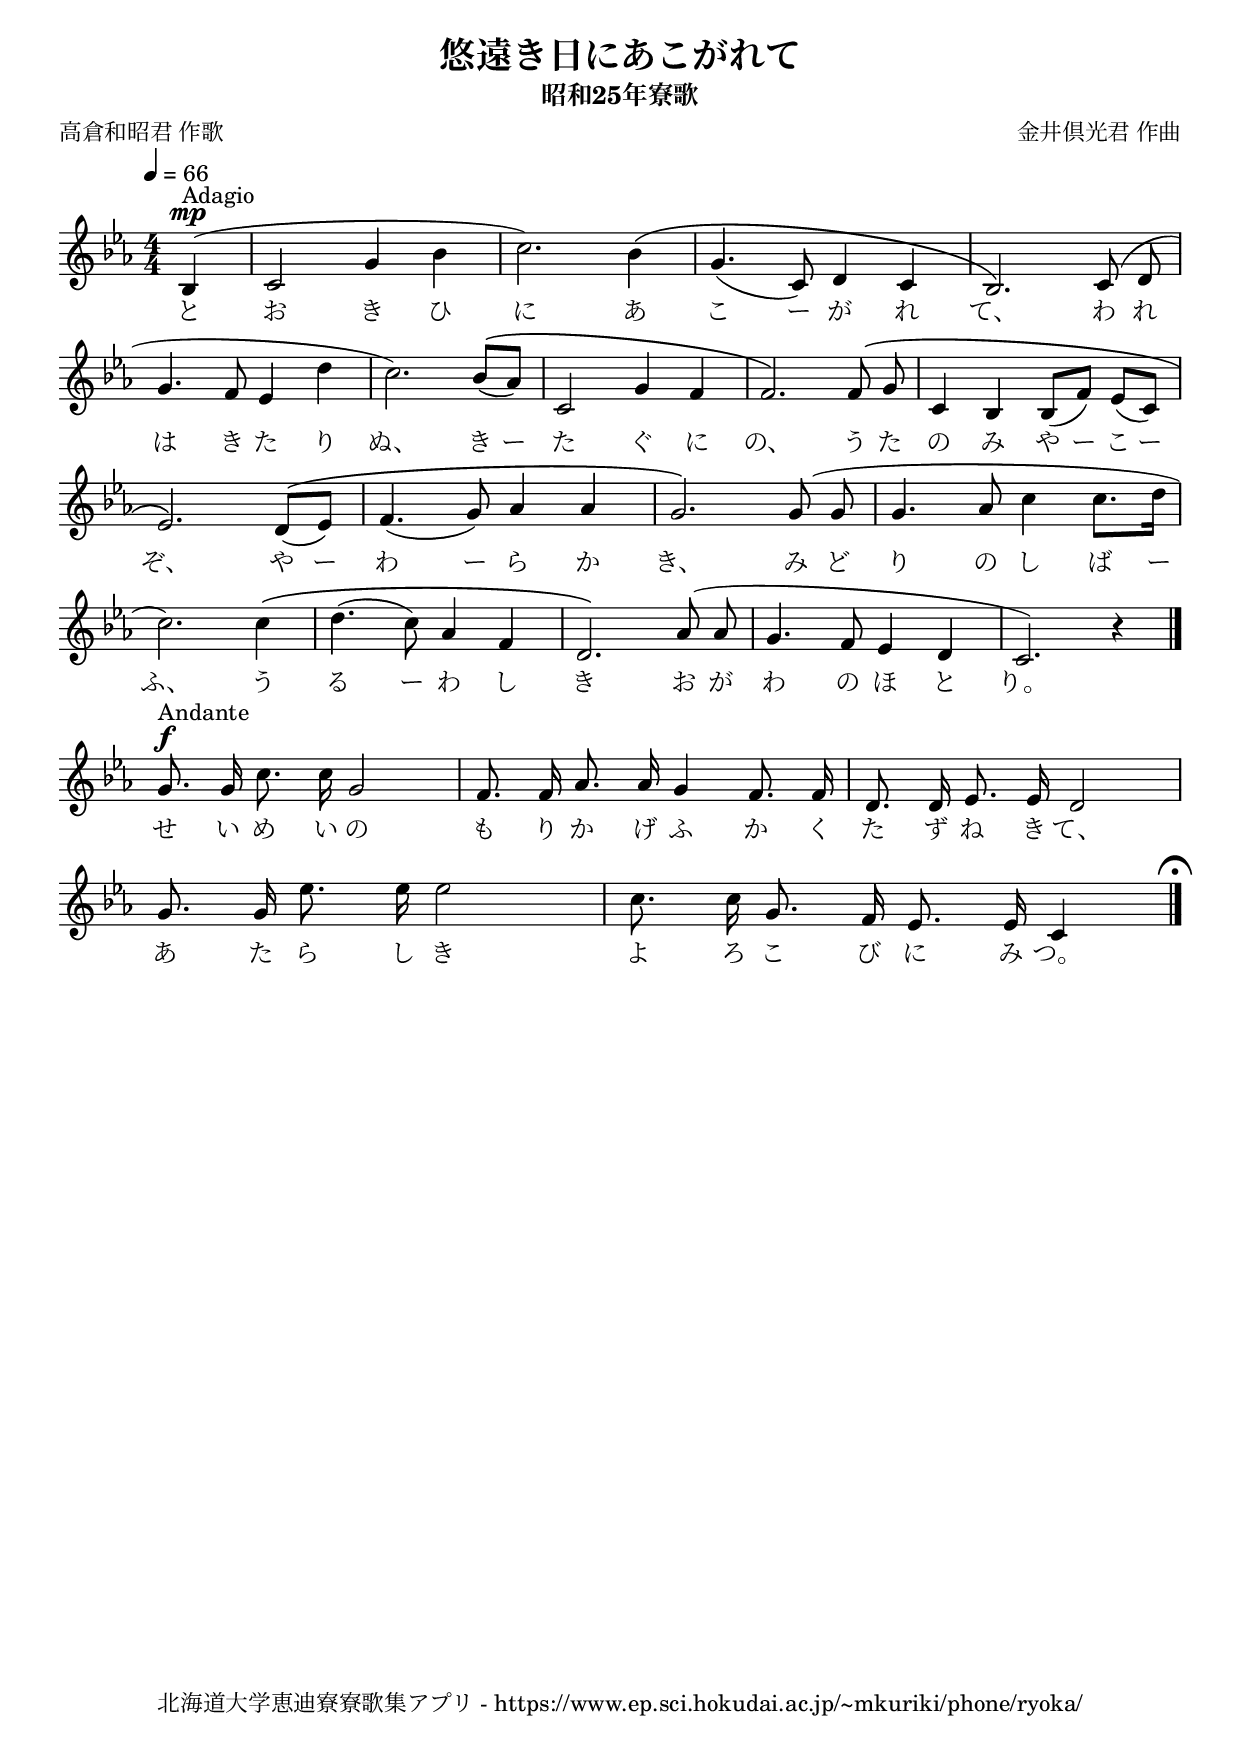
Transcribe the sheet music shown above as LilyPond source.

\version "2.18.2"

\paper {indent = 0}

\header {
  title = "悠遠き日にあこがれて"
  subtitle = "昭和25年寮歌"
  composer = "金井倶光君 作曲"
  poet = "高倉和昭君 作歌"
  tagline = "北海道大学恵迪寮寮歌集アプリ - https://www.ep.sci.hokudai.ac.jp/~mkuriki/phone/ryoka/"
}


melody = \relative c'{
  \tempo 4 = 66
  \autoBeamOff
  \numericTimeSignature
  \override BreathingSign.text = \markup { \musicglyph #"scripts.upedaltoe" } % ブレスの記号指定
  \key c \minor 
  \time 4/4
  \set melismaBusyProperties = #'()
  \partial 2 \partial 4 bes4^\markup "Adagio" ^\mp ( |
  c2 g'4 bes4 |
  c2. ) bes4 \( |
  g4. (c,8) d4 c4 |
  bes2. \) c8 (d8 | \break
  g4. f8 ees4 d'4 |
  c2.) bes8 ^\( [(aes8)] |
  c,2 g'4 f4 |
  f2.\) f8 ^\(g8 |
  c,4 bes4 bes8 [(f'8)] ees8 [(c8)] | \break
  ees2.\) d8 ^\(([ees8]) |
  f4.  ( g8 ) aes4 aes4 |
  g2.\) g8 (g8 |
  g4. aes8 c4 c8. [d16] | \break
  c2.) c4 \( |
  d4. (c8) aes4 f4 |
  d2. \) aes'8 ^( aes8 |
  g4. f8 ees4 d4 |
  c2. ) r4 \bar "|." \break
  g'8. ^\markup "Andante" ^\f g16 c8.c16 g2 |
  f8.f16 aes8. aes16 g4 f8. f16 |
  d8. d16 ees8. ees16 d2 | \break
  g8. g16 ees'8. ees16 ees2 |
  c8. c16 g8. f16 ees8. ees16 c4 \mark \markup { \musicglyph #"scripts.ufermata" } |
  \bar "|." 
}

text = \lyricmode {
  と お き ひ に あ こ ー が れ て、 わ れ
  は き た り ぬ、 き ー た ぐ に の、 う た の み や ー こ ー
  ぞ、 や ー わ ー ら か き、 み ど り の し ば ー
  ふ、 う る ー わ し き お が わ の ほ と り。
  せ い め い の も り か げ ふ か く た ず ね き て、
  あ た ら し き よ ろ こ び に み つ。
}



\score {
  <<
    % ギターコード
    %{
    \new ChordNames \with {midiInstrument = #"acoustic guitar (nylon)"}{
      \set chordChanges = ##t
      \harmony
    }
    %}
    
    % メロディーライン
    \new Voice = "one"{\melody}
    % 歌詞
    \new Lyrics \lyricsto "one" \text
    % 太鼓
    % \new DrumStaff \with{
    %   \remove "Time_signature_engraver"
    %   drumStyleTable = #percussion-style
    %   \override StaffSymbol.line-count = #1
    %   \hide Stem
    % }
    % \drum
  >>
  
\midi {}
\layout {
  \context {
    \Score
    \remove "Bar_number_engraver"
  }
}

}

